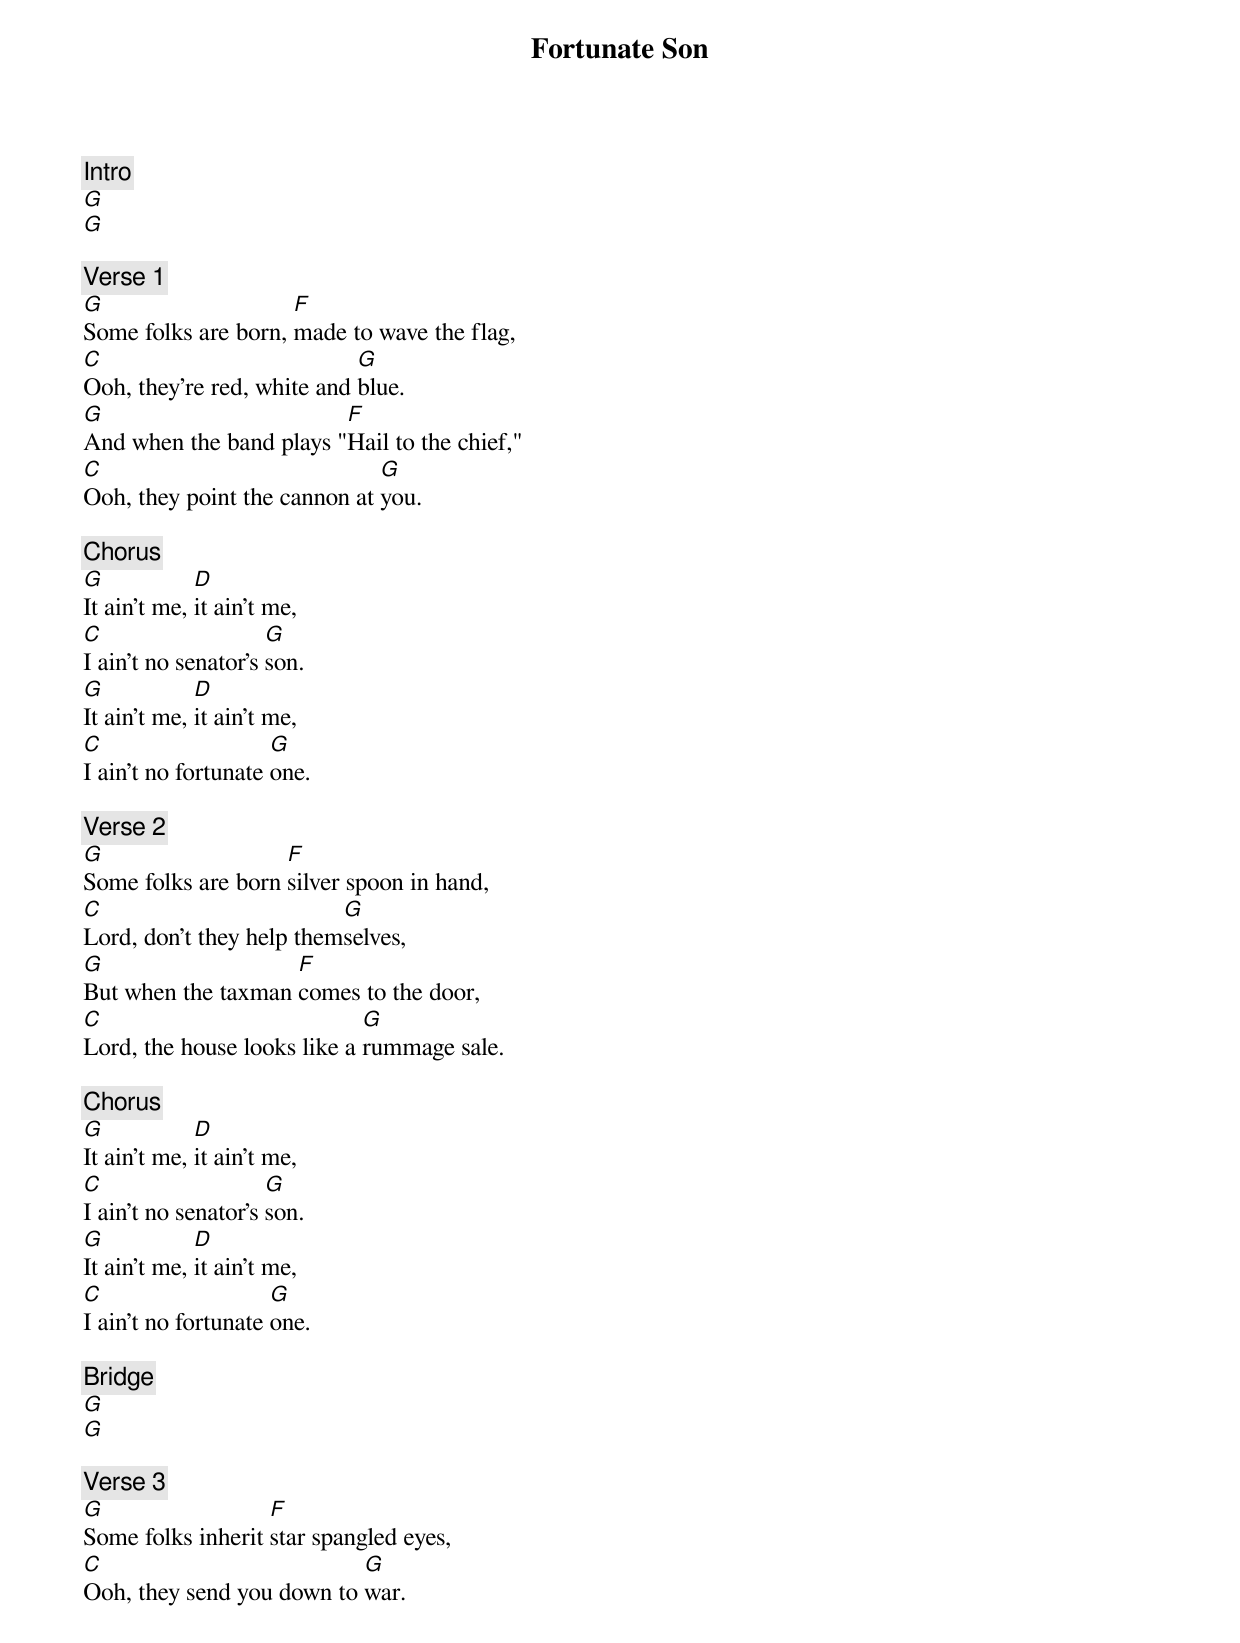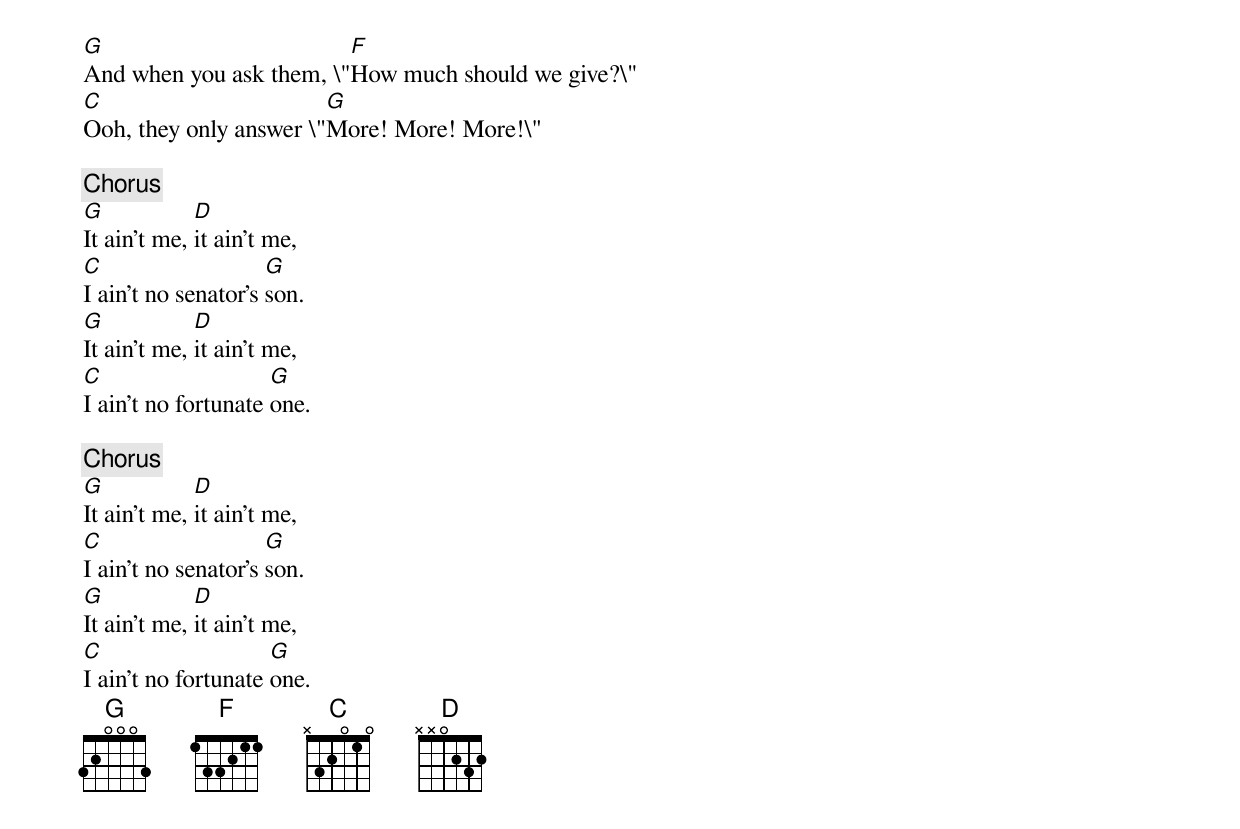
{title: Fortunate Son}
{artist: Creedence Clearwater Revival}
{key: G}
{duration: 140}
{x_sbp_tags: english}

{c: Intro}
[G]
[G]

{c: Verse 1}
[G]Some folks are born, [F]made to wave the flag,
[C]Ooh, they're red, white and [G]blue.
[G]And when the band plays "[F]Hail to the chief,"
[C]Ooh, they point the cannon at [G]you.

{c: Chorus}
[G]It ain't me, [D]it ain't me,
[C]I ain't no senator's [G]son.
[G]It ain't me, [D]it ain't me,
[C]I ain't no fortunate [G]one.

{c: Verse 2}
[G]Some folks are born [F]silver spoon in hand,
[C]Lord, don't they help them[G]selves,
[G]But when the taxman [F]comes to the door,
[C]Lord, the house looks like a [G]rummage sale.

{c: Chorus}
[G]It ain't me, [D]it ain't me,
[C]I ain't no senator's [G]son.
[G]It ain't me, [D]it ain't me,
[C]I ain't no fortunate [G]one.

{c: Bridge}
[G]
[G]

{c: Verse 3}
[G]Some folks inherit [F]star spangled eyes,
[C]Ooh, they send you down to [G]war.
[G]And when you ask them, \"[F]How much should we give?\"
[C]Ooh, they only answer \"[G]More! More! More!\"

{c: Chorus}
[G]It ain't me, [D]it ain't me,
[C]I ain't no senator's [G]son.
[G]It ain't me, [D]it ain't me,
[C]I ain't no fortunate [G]one.

{c: Chorus}
[G]It ain't me, [D]it ain't me,
[C]I ain't no senator's [G]son.
[G]It ain't me, [D]it ain't me,
[C]I ain't no fortunate [G]one.
